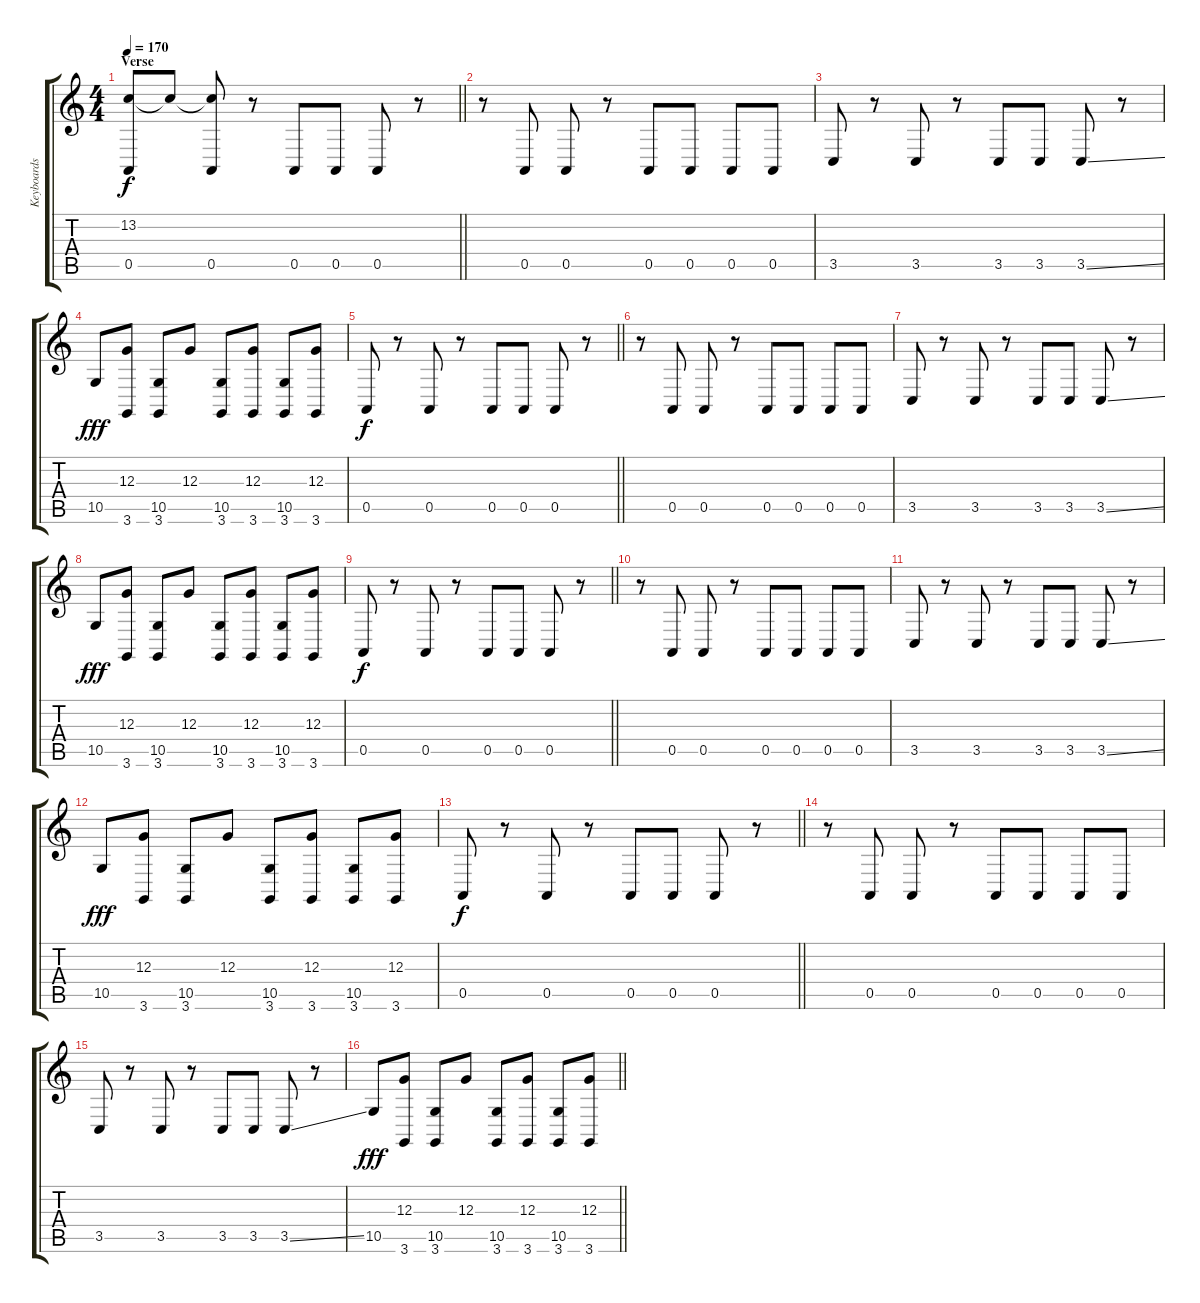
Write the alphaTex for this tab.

\track ("Keyboards" "Keyboards") {instrument electricgrandpiano}
\staff {score tabs}
\tuning (E4 B3 G3 D3 A2 E2) {hide}
\ts (4 4)
\section ("" "Verse")
\tempo 170
\clef g2
\barLineRight lightlight
\ks c
(13.2{t} 0.5).8{dy f} 13.2{t}.8 (13.2{t} 0.5).8 r.8 0.5.8 0.5.8 0.5.8 r.8 |
r.8 0.5.8 0.5.8 r.8 0.5.8 0.5.8 0.5.8 0.5.8 |
3.5.8 r.8 3.5.8 r.8 3.5.8 3.5.8 3.5{ss}.8 r.8 |
10.5.8{dy fff} (12.3 3.6).8 (10.5 3.6).8 12.3.8 (10.5 3.6).8 (12.3 3.6).8 (10.5 3.6).8 (12.3 3.6).8 |
\barLineRight lightlight
0.5.8{dy f} r.8 0.5.8 r.8 0.5.8 0.5.8 0.5.8 r.8 |
r.8 0.5.8 0.5.8 r.8 0.5.8 0.5.8 0.5.8 0.5.8 |
3.5.8 r.8 3.5.8 r.8 3.5.8 3.5.8 3.5{ss}.8 r.8 |
10.5.8{dy fff} (12.3 3.6).8 (10.5 3.6).8 12.3.8 (10.5 3.6).8 (12.3 3.6).8 (10.5 3.6).8 (12.3 3.6).8 |
\barLineRight lightlight
0.5.8{dy f} r.8 0.5.8 r.8 0.5.8 0.5.8 0.5.8 r.8 |
r.8 0.5.8 0.5.8 r.8 0.5.8 0.5.8 0.5.8 0.5.8 |
3.5.8 r.8 3.5.8 r.8 3.5.8 3.5.8 3.5{ss}.8 r.8 |
10.5.8{dy fff} (12.3 3.6).8 (10.5 3.6).8 12.3.8 (10.5 3.6).8 (12.3 3.6).8 (10.5 3.6).8 (12.3 3.6).8 |
\barLineRight lightlight
0.5.8{dy f} r.8 0.5.8 r.8 0.5.8 0.5.8 0.5.8 r.8 |
r.8 0.5.8 0.5.8 r.8 0.5.8 0.5.8 0.5.8 0.5.8 |
3.5.8 r.8 3.5.8 r.8 3.5.8 3.5.8 3.5{ss}.8 r.8 |
\barLineRight lightlight
10.5.8{dy fff} (12.3 3.6).8 (10.5 3.6).8 12.3.8 (10.5 3.6).8 (12.3 3.6).8 (10.5 3.6).8 (12.3 3.6).8
